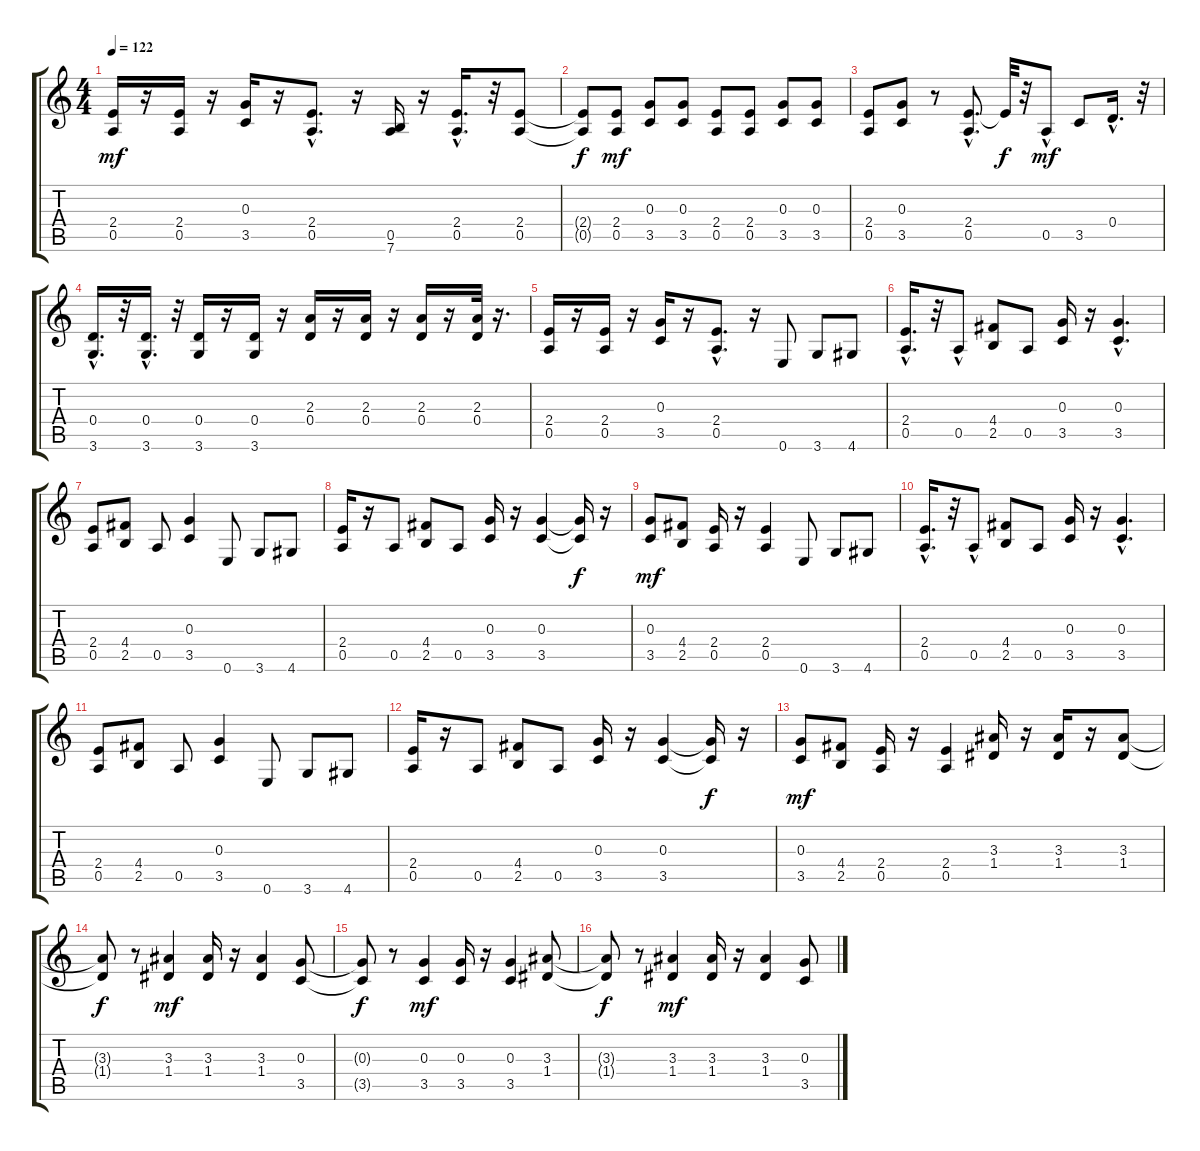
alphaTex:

\track "" {instrument overdrivenguitar}
\staff {score tabs}
\tuning (E4 B3 G3 D3 A2 E2) {hide}
\ts (4 4)
\tempo 122
\clef g2
\ks c
(2.4 0.5).16{dy mf} r.16 (2.4 0.5).16 r.16 (0.3 3.5).16 r.16 (2.4{hac} 0.5).8{d} r.16 (0.5 7.6).16 r.16 (2.4{hac} 0.5).16{d} r.32 (2.4 0.5).8 |
(2.4{t} 0.5{t}).8{dy f} (2.4 0.5).8{dy mf} (0.3 3.5).8 (0.3 3.5).8 (2.4 0.5).8 (2.4 0.5).8 (0.3 3.5).8 (0.3 3.5).8 |
(2.4 0.5).8 (0.3 3.5).8 r.8 (2.4{hac} 0.5{hac}).8{d} 2.4{t}.32{dy f} r.32 0.5{hac}.8{dy mf} 3.5.8 0.4{hac}.16{d} r.32 |
(0.4{hac} 3.6{hac}).16{d} r.32 (0.4 3.6{hac}).16{d} r.32 (0.4 3.6).16 r.16 (0.4 3.6).16 r.16 (2.3 0.4).16 r.16 (2.3 0.4).16 r.16 (2.3 0.4).16 r.16 (2.3 0.4).32 r.16{d} |
(2.4 0.5).16 r.16 (2.4 0.5).16 r.16 (0.3 3.5).16 r.16 (2.4{hac} 0.5).8{d} r.16 0.6.8 3.6.8 4.6.8 |
(2.4{hac} 0.5{hac}).16{d} r.32 0.5{hac}.8 (4.4 2.5).8 0.5.8 (0.3 3.5).16 r.16 (0.3{hac} 3.5{hac}).4{d} |
(2.4 0.5).8 (4.4 2.5).8 0.5.8 (0.3 3.5).4 0.6.8 3.6.8 4.6.8 |
(2.4 0.5).16 r.16 0.5.8 (4.4 2.5).8 0.5.8 (0.3 3.5).16 r.16 (0.3 3.5).4 (0.3{t} 3.5{t}).16{dy f} r.16 |
(0.3 3.5).8{dy mf} (4.4 2.5).8 (2.4 0.5).16 r.16 (2.4 0.5).4 0.6.8 3.6.8 4.6.8 |
(2.4{hac} 0.5{hac}).16{d} r.32 0.5{hac}.8 (4.4 2.5).8 0.5.8 (0.3 3.5).16 r.16 (0.3{hac} 3.5{hac}).4{d} |
(2.4 0.5).8 (4.4 2.5).8 0.5.8 (0.3 3.5).4 0.6.8 3.6.8 4.6.8 |
(2.4 0.5).16 r.16 0.5.8 (4.4 2.5).8 0.5.8 (0.3 3.5).16 r.16 (0.3 3.5).4 (0.3{t} 3.5{t}).16{dy f} r.16 |
(0.3 3.5).8{dy mf} (4.4 2.5).8 (2.4 0.5).16 r.16 (2.4 0.5).4 (3.3 1.4).16 r.16 (3.3 1.4).16 r.16 (3.3 1.4).8 |
(3.3{t} 1.4{t}).8{dy f} r.8 (3.3 1.4).4{dy mf} (3.3 1.4).16 r.16 (3.3 1.4).4 (0.3 3.5).8 |
(0.3{t} 3.5{t}).8{dy f} r.8 (0.3 3.5).4{dy mf} (0.3 3.5).16 r.16 (0.3 3.5).4 (3.3 1.4).8 |
(3.3{t} 1.4{t}).8{dy f} r.8 (3.3 1.4).4{dy mf} (3.3 1.4).16 r.16 (3.3 1.4).4 (0.3 3.5).8
